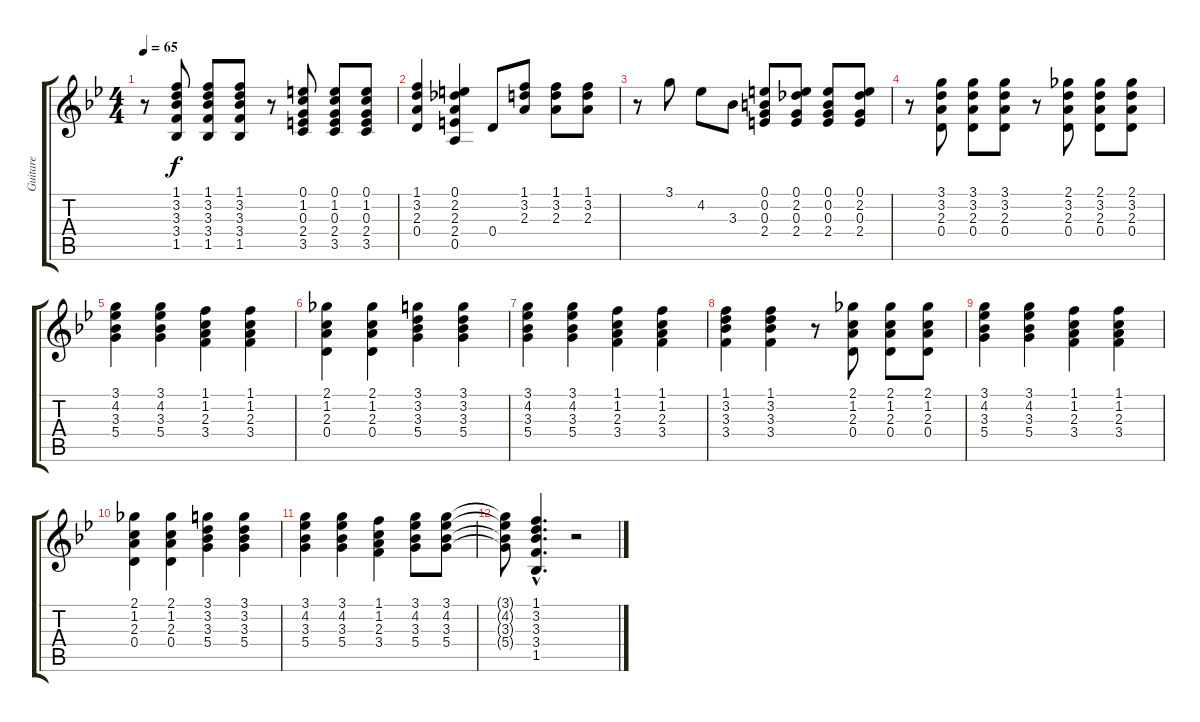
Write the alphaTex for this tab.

\track ("Guitare" "Guitare") {instrument acousticguitarsteel}
\staff {score tabs}
\tuning (E4 B3 G3 D3 A2 E2) {hide}
\ts (4 4)
\tempo 65
\clef g2
\ks bb
r.8{dy f volume 9} (1.1 3.2 3.3 3.4 1.5).8 (1.1 3.2 3.3 3.4 1.5).8 (1.1 3.2 3.3 3.4 1.5).8 r.8 (0.1 1.2 0.3 2.4 3.5).8 (0.1 1.2 0.3 2.4 3.5).8 (0.1 1.2 0.3 2.4 3.5).8 |
(1.1 3.2 2.3 0.4).4 (0.1 2.2 2.3 2.4 0.5).4 0.4.8 (1.1 3.2 2.3).8 (1.1 3.2 2.3).8 (1.1 3.2 2.3).8 |
r.8 3.1.8 4.2.8 3.3.8 (0.1 0.2 0.3 2.4).8 (0.1 2.2 0.3 2.4).8 (0.1 0.2 0.3 2.4).8 (0.1 2.2 0.3 2.4).8 |
r.8 (3.1 3.2 2.3 0.4).8 (3.1 3.2 2.3 0.4).8 (3.1 3.2 2.3 0.4).8 r.8 (2.1 3.2 2.3 0.4).8 (2.1 3.2 2.3 0.4).8 (2.1 3.2 2.3 0.4).8 |
(3.1 4.2 3.3 5.4).4 (3.1 4.2 3.3 5.4).4 (1.1 1.2 2.3 3.4).4 (1.1 1.2 2.3 3.4).4 |
(2.1 1.2 2.3 0.4).4 (2.1 1.2 2.3 0.4).4 (3.1 3.2 3.3 5.4).4 (3.1 3.2 3.3 5.4).4 |
(3.1 4.2 3.3 5.4).4 (3.1 4.2 3.3 5.4).4 (1.1 1.2 2.3 3.4).4 (1.1 1.2 2.3 3.4).4 |
(1.1 3.2 3.3 3.4).4 (1.1 3.2 3.3 3.4).4 r.8 (2.1 1.2 2.3 0.4).8 (2.1 1.2 2.3 0.4).8 (2.1 1.2 2.3 0.4).8 |
(3.1 4.2 3.3 5.4).4 (3.1 4.2 3.3 5.4).4 (1.1 1.2 2.3 3.4).4 (1.1 1.2 2.3 3.4).4 |
(2.1 1.2 2.3 0.4).4 (2.1 1.2 2.3 0.4).4 (3.1 3.2 3.3 5.4).4 (3.1 3.2 3.3 5.4).4 |
(3.1 4.2 3.3 5.4).4 (3.1 4.2 3.3 5.4).4 (1.1 1.2 2.3 3.4).4 (3.1 4.2 3.3 5.4).8 (3.1 4.2 3.3 5.4).8 |
(3.1{t} 4.2{t} 3.3{t} 5.4{t}).8 (1.1{hac} 3.2{hac} 3.3{hac} 3.4{hac} 1.5{hac}).4{d} r.2
